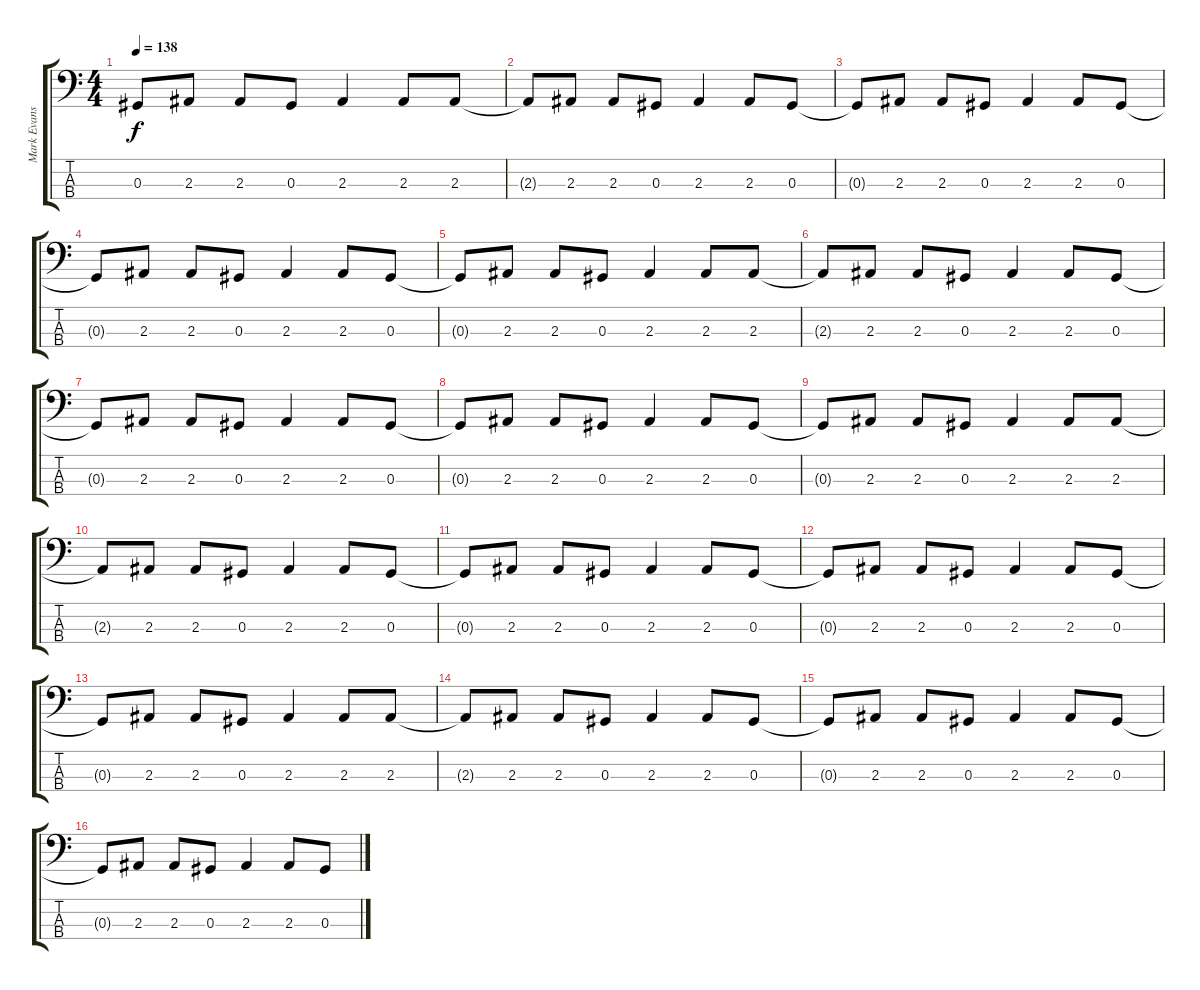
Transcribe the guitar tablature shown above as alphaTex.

\track ("Mark Evans" "Mark Evans") {instrument electricbassfinger}
\staff {score tabs}
\tuning (Gb2 Db2 Ab1 Eb1) {hide}
\ts (4 4)
\tempo 138
\clef f4
\ks c
0.3{t}.8{dy f} 2.3.8 2.3.8 0.3.8 2.3.4 2.3.8 2.3.8 |
2.3{t}.8 2.3.8 2.3.8 0.3.8 2.3.4 2.3.8 0.3.8 |
0.3{t}.8 2.3.8 2.3.8 0.3.8 2.3.4 2.3.8 0.3.8 |
0.3{t}.8 2.3.8 2.3.8 0.3.8 2.3.4 2.3.8 0.3.8 |
0.3{t}.8 2.3.8 2.3.8 0.3.8 2.3.4 2.3.8 2.3.8 |
2.3{t}.8 2.3.8 2.3.8 0.3.8 2.3.4 2.3.8 0.3.8 |
0.3{t}.8 2.3.8 2.3.8 0.3.8 2.3.4 2.3.8 0.3.8 |
0.3{t}.8 2.3.8 2.3.8 0.3.8 2.3.4 2.3.8 0.3.8 |
0.3{t}.8 2.3.8 2.3.8 0.3.8 2.3.4 2.3.8 2.3.8 |
2.3{t}.8 2.3.8 2.3.8 0.3.8 2.3.4 2.3.8 0.3.8 |
0.3{t}.8 2.3.8 2.3.8 0.3.8 2.3.4 2.3.8 0.3.8 |
0.3{t}.8 2.3.8 2.3.8 0.3.8 2.3.4 2.3.8 0.3.8 |
0.3{t}.8 2.3.8 2.3.8 0.3.8 2.3.4 2.3.8 2.3.8 |
2.3{t}.8 2.3.8 2.3.8 0.3.8 2.3.4 2.3.8 0.3.8 |
0.3{t}.8 2.3.8 2.3.8 0.3.8 2.3.4 2.3.8 0.3.8 |
0.3{t}.8 2.3.8 2.3.8 0.3.8 2.3.4 2.3.8 0.3.8
